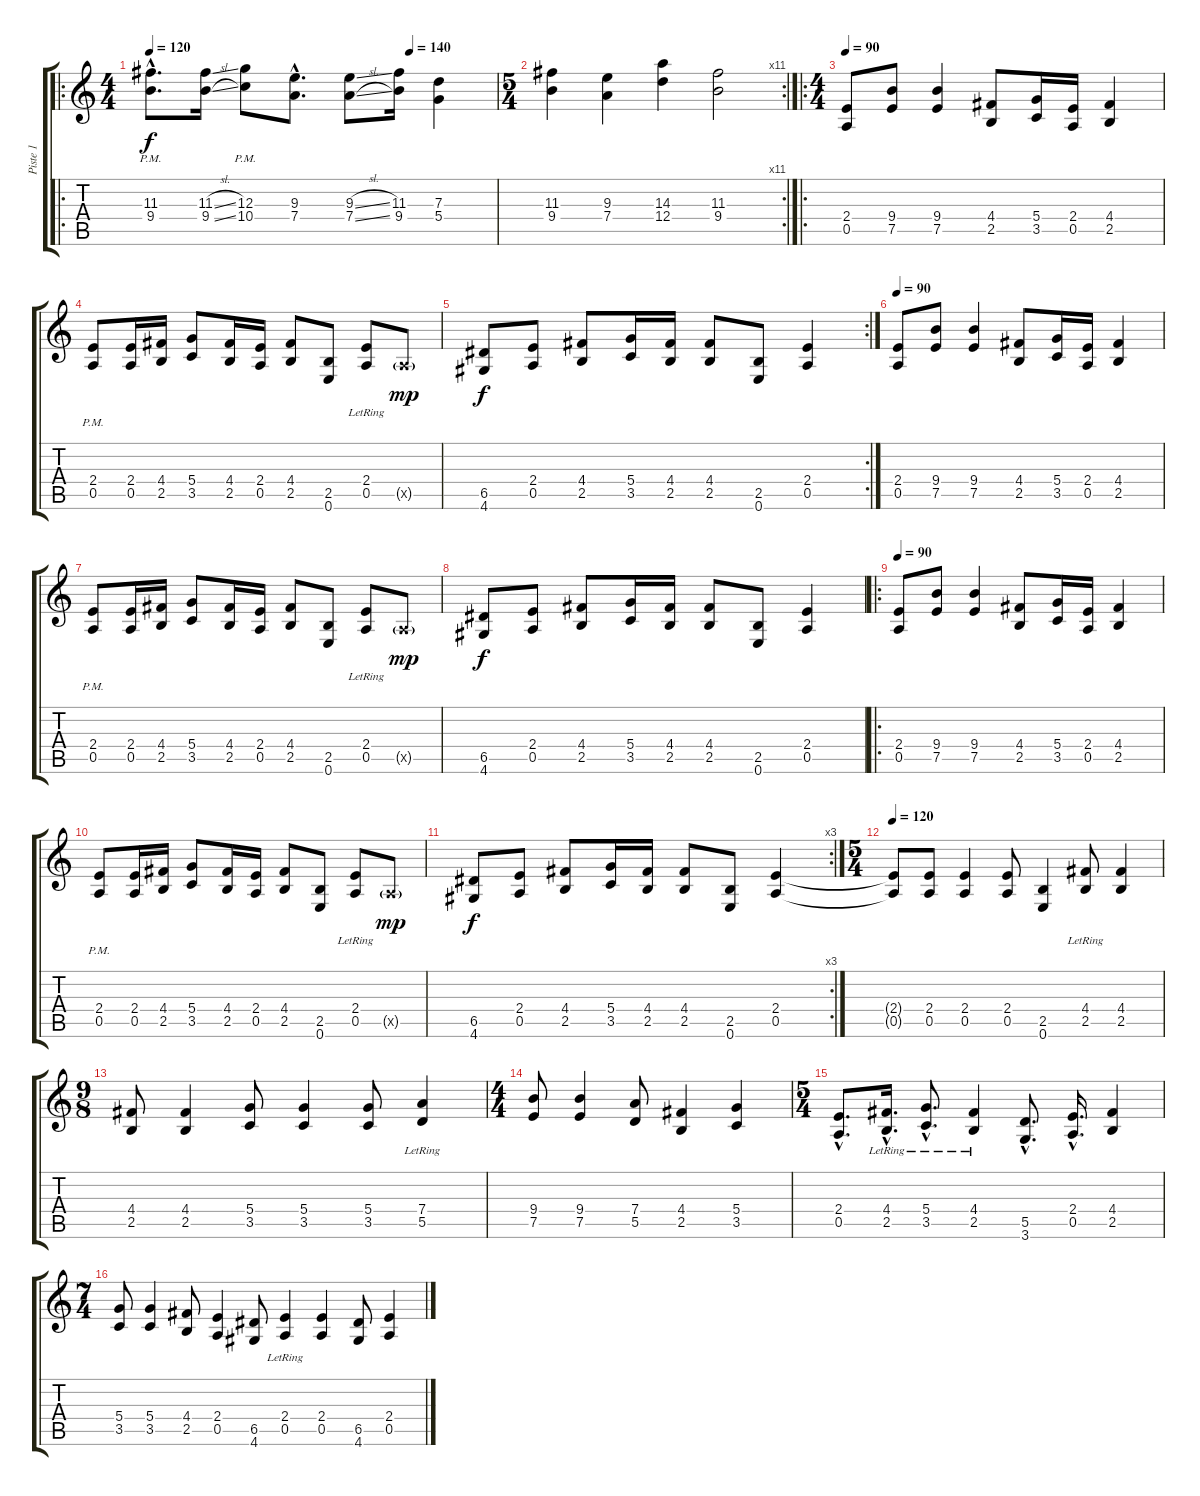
\track ("Piste 1" "Piste 1") {instrument distortionguitar}
\staff {score tabs}
\tuning (E4 B3 G3 D3 A2 E2) {hide}
\ro
\ts (4 4)
\tempo 120
\tempo 115
\tempo (140 0.75)
\tempo 120
\clef g2
\ks c
(11.3{hac} 9.4{hac pm}).8{d dy f instrument distortionguitar} (11.3{sl} 9.4{sl}).16 (12.3{pm} 10.4{pm}).8 (9.3{hac} 7.4{hac}).8{d} (9.3{sl} 7.4{sl}).8 (11.3 9.4).16 (7.3 5.4).4 |
\rc 11
\ts (5 4)
(11.3 9.4).4 (9.3 7.4).4 (14.3 12.4).4 (11.3 9.4).2 |
\ro
\ts (4 4)
\tempo 90
(2.4 0.5).8 (9.4 7.5).8 (9.4 7.5).4 (4.4 2.5).8 (5.4 3.5).16 (2.4 0.5).16 (4.4 2.5).4 |
(2.4 0.5{pm}).8 (2.4 0.5).16 (4.4 2.5).16 (5.4 3.5).8 (4.4 2.5).16 (2.4 0.5).16 (4.4 2.5).8 (2.5 0.6).8 (2.4{lr} 0.5{lr}).8 0.5{g x}.8{dy mp} |
\rc 2
(6.5 4.6).8{dy f} (2.4 0.5).8 (4.4 2.5).8 (5.4 3.5).16 (4.4 2.5).16 (4.4 2.5).8 (2.5 0.6).8 (2.4 0.5).4 |
\tempo 90
(2.4 0.5).8 (9.4 7.5).8 (9.4 7.5).4 (4.4 2.5).8 (5.4 3.5).16 (2.4 0.5).16 (4.4 2.5).4 |
(2.4 0.5{pm}).8 (2.4 0.5).16 (4.4 2.5).16 (5.4 3.5).8 (4.4 2.5).16 (2.4 0.5).16 (4.4 2.5).8 (2.5 0.6).8 (2.4{lr} 0.5{lr}).8 0.5{g x}.8{dy mp} |
(6.5 4.6).8{dy f} (2.4 0.5).8 (4.4 2.5).8 (5.4 3.5).16 (4.4 2.5).16 (4.4 2.5).8 (2.5 0.6).8 (2.4 0.5).4 |
\ro
\tempo 90
(2.4 0.5).8 (9.4 7.5).8 (9.4 7.5).4 (4.4 2.5).8 (5.4 3.5).16 (2.4 0.5).16 (4.4 2.5).4 |
(2.4 0.5{pm}).8 (2.4 0.5).16 (4.4 2.5).16 (5.4 3.5).8 (4.4 2.5).16 (2.4 0.5).16 (4.4 2.5).8 (2.5 0.6).8 (2.4{lr} 0.5{lr}).8 0.5{g x}.8{dy mp} |
\rc 3
(6.5 4.6).8{dy f} (2.4 0.5).8 (4.4 2.5).8 (5.4 3.5).16 (4.4 2.5).16 (4.4 2.5).8 (2.5 0.6).8 (2.4 0.5).4 |
\ts (5 4)
\tempo 120
(2.4{t} 0.5{t}).8 (2.4 0.5).8 (2.4 0.5).4 (2.4 0.5).8 (2.5 0.6).4 (4.4 2.5{lr}).8 (4.4 2.5).4 |
\ts (9 8)
(4.4 2.5).8 (4.4 2.5).4 (5.4 3.5).8 (5.4 3.5).4 (5.4 3.5).8 (7.4{lr} 5.5{lr}).4 |
\ts (4 4)
(9.4 7.5).8 (9.4 7.5).4 (7.4 5.5).8 (4.4 2.5).4 (5.4 3.5).4 |
\ts (5 4)
(2.4{hac} 0.5{hac}).8{d} (4.4{hac lr} 2.5{hac lr}).16{d} (5.4{hac lr} 3.5{hac lr}).8{d} (4.4{lr} 2.5{lr}).4 (5.5{hac} 3.6{hac}).8{d} (2.4{hac} 0.5{hac}).16{d} (4.4 2.5).4 |
\ts (7 4)
(5.4 3.5).8 (5.4 3.5).4 (4.4 2.5).8 (2.4 0.5).4 (6.5 4.6).8 (2.4{lr} 0.5{lr}).4 (2.4 0.5).4 (6.5 4.6).8 (2.4 0.5).4
